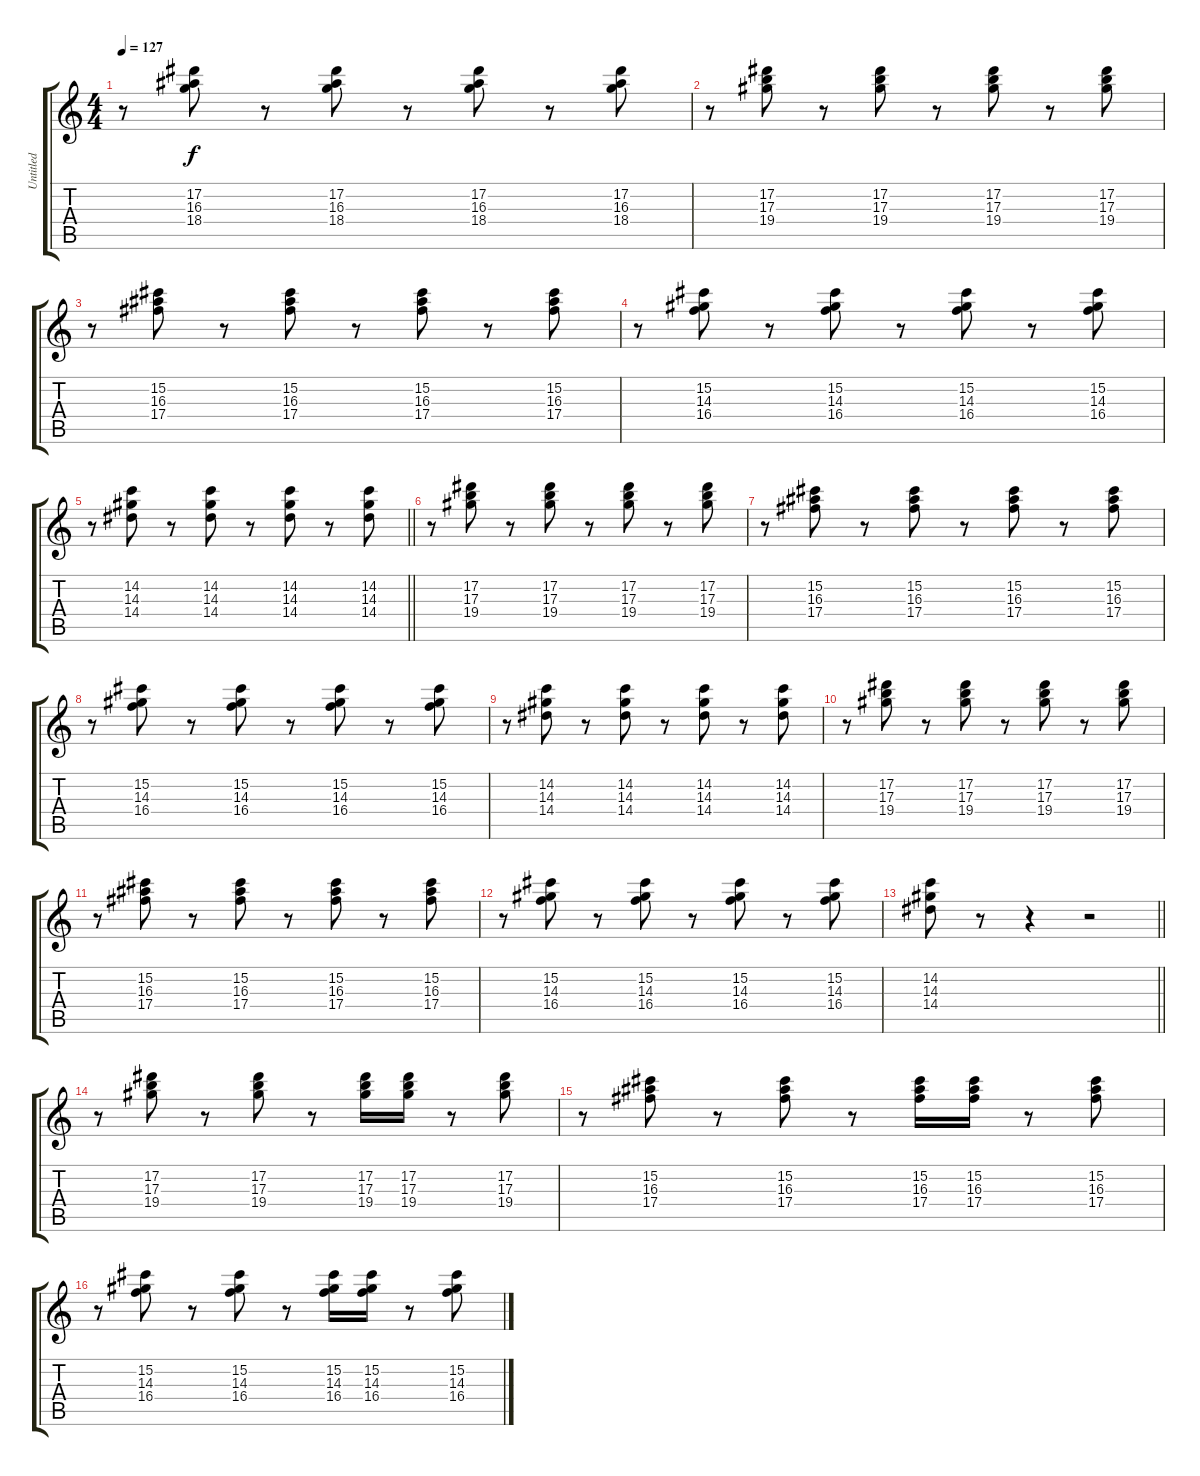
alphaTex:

\track ("Untitled" "Untitled") {instrument electricguitarclean}
\staff {score tabs}
\tuning (Eb4 Bb3 Gb3 Db3 Ab2 Eb2) {hide}
\ts (4 4)
\tempo 127
\clef g2
\ks c
r.8{dy f} (17.2 16.3 18.4).8 r.8 (17.2 16.3 18.4).8 r.8 (17.2 16.3 18.4).8 r.8 (17.2 16.3 18.4).8 |
r.8 (17.2 17.3 19.4).8 r.8 (17.2 17.3 19.4).8 r.8 (17.2 17.3 19.4).8 r.8 (17.2 17.3 19.4).8 |
r.8 (15.2 16.3 17.4).8 r.8 (15.2 16.3 17.4).8 r.8 (15.2 16.3 17.4).8 r.8 (15.2 16.3 17.4).8 |
r.8 (15.2 14.3 16.4).8 r.8 (15.2 14.3 16.4).8 r.8 (15.2 14.3 16.4).8 r.8 (15.2 14.3 16.4).8 |
\barLineRight lightlight
r.8 (14.2 14.3 14.4).8 r.8 (14.2 14.3 14.4).8 r.8 (14.2 14.3 14.4).8 r.8 (14.2 14.3 14.4).8 |
r.8 (17.2 17.3 19.4).8 r.8 (17.2 17.3 19.4).8 r.8 (17.2 17.3 19.4).8 r.8 (17.2 17.3 19.4).8 |
r.8 (15.2 16.3 17.4).8 r.8 (15.2 16.3 17.4).8 r.8 (15.2 16.3 17.4).8 r.8 (15.2 16.3 17.4).8 |
r.8 (15.2 14.3 16.4).8 r.8 (15.2 14.3 16.4).8 r.8 (15.2 14.3 16.4).8 r.8 (15.2 14.3 16.4).8 |
r.8 (14.2 14.3 14.4).8 r.8 (14.2 14.3 14.4).8 r.8 (14.2 14.3 14.4).8 r.8 (14.2 14.3 14.4).8 |
r.8 (17.2 17.3 19.4).8 r.8 (17.2 17.3 19.4).8 r.8 (17.2 17.3 19.4).8 r.8 (17.2 17.3 19.4).8 |
r.8 (15.2 16.3 17.4).8 r.8 (15.2 16.3 17.4).8 r.8 (15.2 16.3 17.4).8 r.8 (15.2 16.3 17.4).8 |
r.8 (15.2 14.3 16.4).8 r.8 (15.2 14.3 16.4).8 r.8 (15.2 14.3 16.4).8 r.8 (15.2 14.3 16.4).8 |
\barLineRight lightlight
(14.2 14.3 14.4).8 r.8 r.4 r.2 |
r.8 (17.2 17.3 19.4).8 r.8 (17.2 17.3 19.4).8 r.8 (17.2 17.3 19.4).16 (17.2 17.3 19.4).16 r.8 (17.2 17.3 19.4).8 |
r.8 (15.2 16.3 17.4).8 r.8 (15.2 16.3 17.4).8 r.8 (15.2 16.3 17.4).16 (15.2 16.3 17.4).16 r.8 (15.2 16.3 17.4).8 |
r.8 (15.2 14.3 16.4).8 r.8 (15.2 14.3 16.4).8 r.8 (15.2 14.3 16.4).16 (15.2 14.3 16.4).16 r.8 (15.2 14.3 16.4).8
